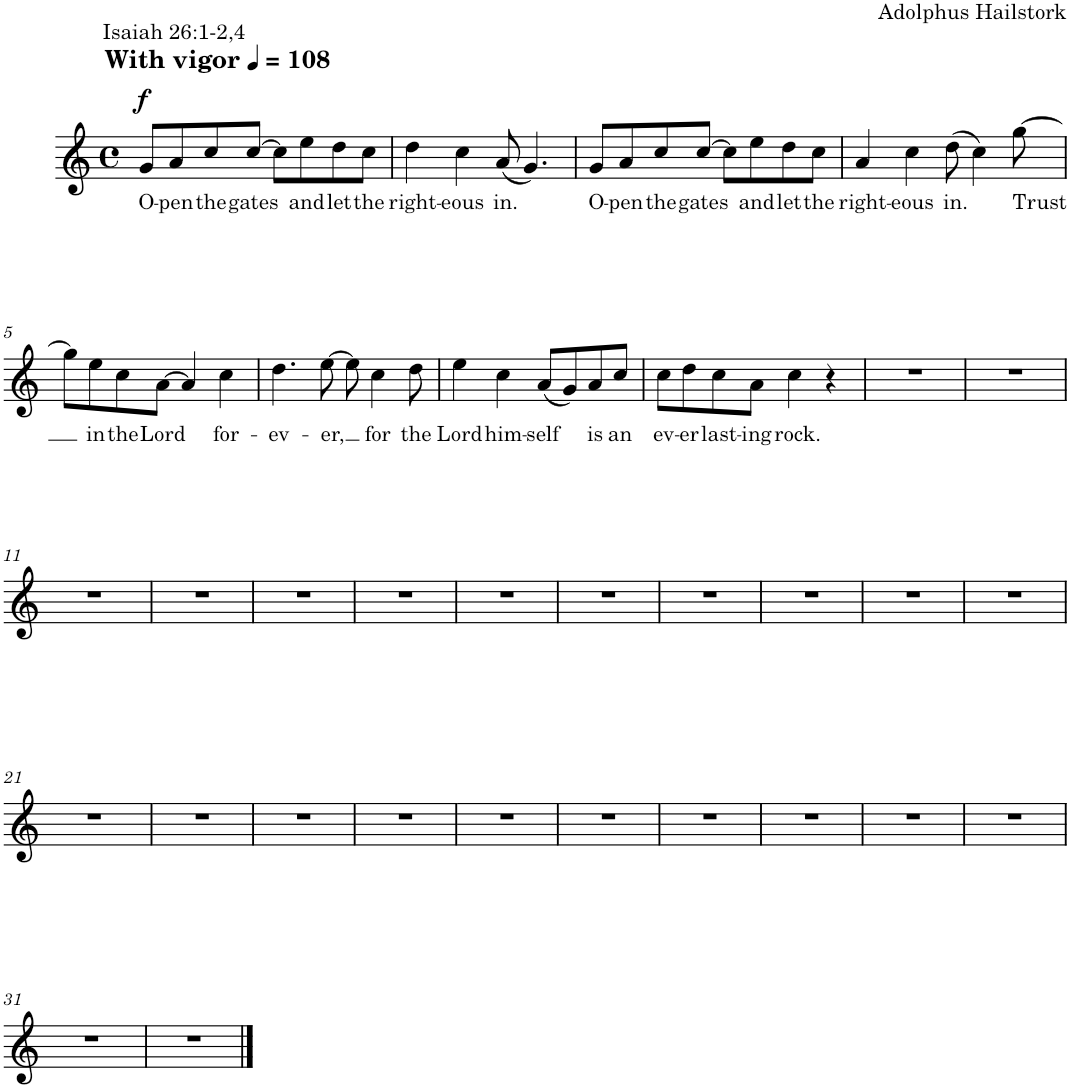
**kern	**text	**dynam
*part1	*part1	*part1
*staff1	*staff1	*staff1
*I"Voice	*	*
*I'Vo.	*	*
*clefG2	*	*
*k[]	*	*
*M4/4	*	*
*met(c)	*	*
*MM108	*	*
=1	=1	=1
!LO:TX:a:B:t=With vigor	!	!
!LO:TX:a:t=Isaiah 26&colon;1-2,4	!	!
!	!LO:LY:b	!LO:DY:a
8g/L	O-	f
!	!LO:LY:b	!
8a/	-pen	.
!	!LO:LY:b	!
8cc/	the	.
!	!LO:LY:b	!
[8cc/J	gates	.
8cc\L]	.	.
!	!LO:LY:b	!
8ee\	and	.
!	!LO:LY:b	!
8dd\	let	.
!	!LO:LY:b	!
8cc\J	the	.
=2	=2	=2
!	!LO:LY:b	!
4dd\	right-	.
!	!LO:LY:b	!
4cc\	-eous	.
!	!LO:LY:b	!
(8a/	in.	.
4.g/)	.	.
=3	=3	=3
!	!LO:LY:b	!
8g/L	O-	.
!	!LO:LY:b	!
8a/	-pen	.
!	!LO:LY:b	!
8cc/	the	.
!	!LO:LY:b	!
[8cc/J	gates	.
8cc\L]	.	.
!	!LO:LY:b	!
8ee\	and	.
!	!LO:LY:b	!
8dd\	let	.
!	!LO:LY:b	!
8cc\J	the	.
=4	=4	=4
!	!LO:LY:b	!
4a/	right-	.
!	!LO:LY:b	!
4cc\	-eous	.
!	!LO:LY:b	!
(8dd\	in.	.
4cc\)	.	.
!	!LO:LY:b	!
[8gg\	Trust	.
!!LO:LB:g=z
=5	=5	=5
8gg\L]	.	.
!	!LO:LY:b	!
8ee\	in	.
!	!LO:LY:b	!
8cc\	the	.
!	!LO:LY:b	!
[8a\J	Lord	.
4a/]	.	.
!	!LO:LY:b	!
4cc\	for-	.
=6	=6	=6
!	!LO:LY:b	!
4.dd\	-ev-	.
!	!LO:LY:b	!
[8ee\	-er,	.
8ee\]	.	.
!	!LO:LY:b	!
4cc\	for	.
!	!LO:LY:b	!
8dd\	the	.
=7	=7	=7
!	!LO:LY:b	!
4ee\	Lord	.
!	!LO:LY:b	!
4cc\	him-	.
!	!LO:LY:b	!
(8a/L	-self	.
8g/)	.	.
!	!LO:LY:b	!
8a/	is	.
!	!LO:LY:b	!
8cc/J	an	.
=8	=8	=8
!	!LO:LY:b	!
8cc\L	ev-	.
!	!LO:LY:b	!
8dd\	-er	.
!	!LO:LY:b	!
8cc\	last-	.
!	!LO:LY:b	!
8a\J	-ing	.
!	!LO:LY:b	!
4cc\	rock.	.
4r	.	.
=9	=9	=9
1r	.	.
=10	=10	=10
1r	.	.
!!LO:LB:g=z
=11	=11	=11
1r	.	.
=12	=12	=12
1r	.	.
=13	=13	=13
1r	.	.
=14	=14	=14
1r	.	.
=15	=15	=15
1r	.	.
=16	=16	=16
1r	.	.
=17	=17	=17
1r	.	.
=18	=18	=18
1r	.	.
=19	=19	=19
1r	.	.
=20	=20	=20
1r	.	.
!!LO:LB:g=z
=21	=21	=21
1r	.	.
=22	=22	=22
1r	.	.
=23	=23	=23
1r	.	.
=24	=24	=24
1r	.	.
=25	=25	=25
1r	.	.
=26	=26	=26
1r	.	.
=27	=27	=27
1r	.	.
=28	=28	=28
1r	.	.
=29	=29	=29
1r	.	.
=30	=30	=30
1r	.	.
!!LO:LB:g=z
=31	=31	=31
1r	.	.
=32	=32	=32
1r	.	.
==	==	==
*-	*-	*-
